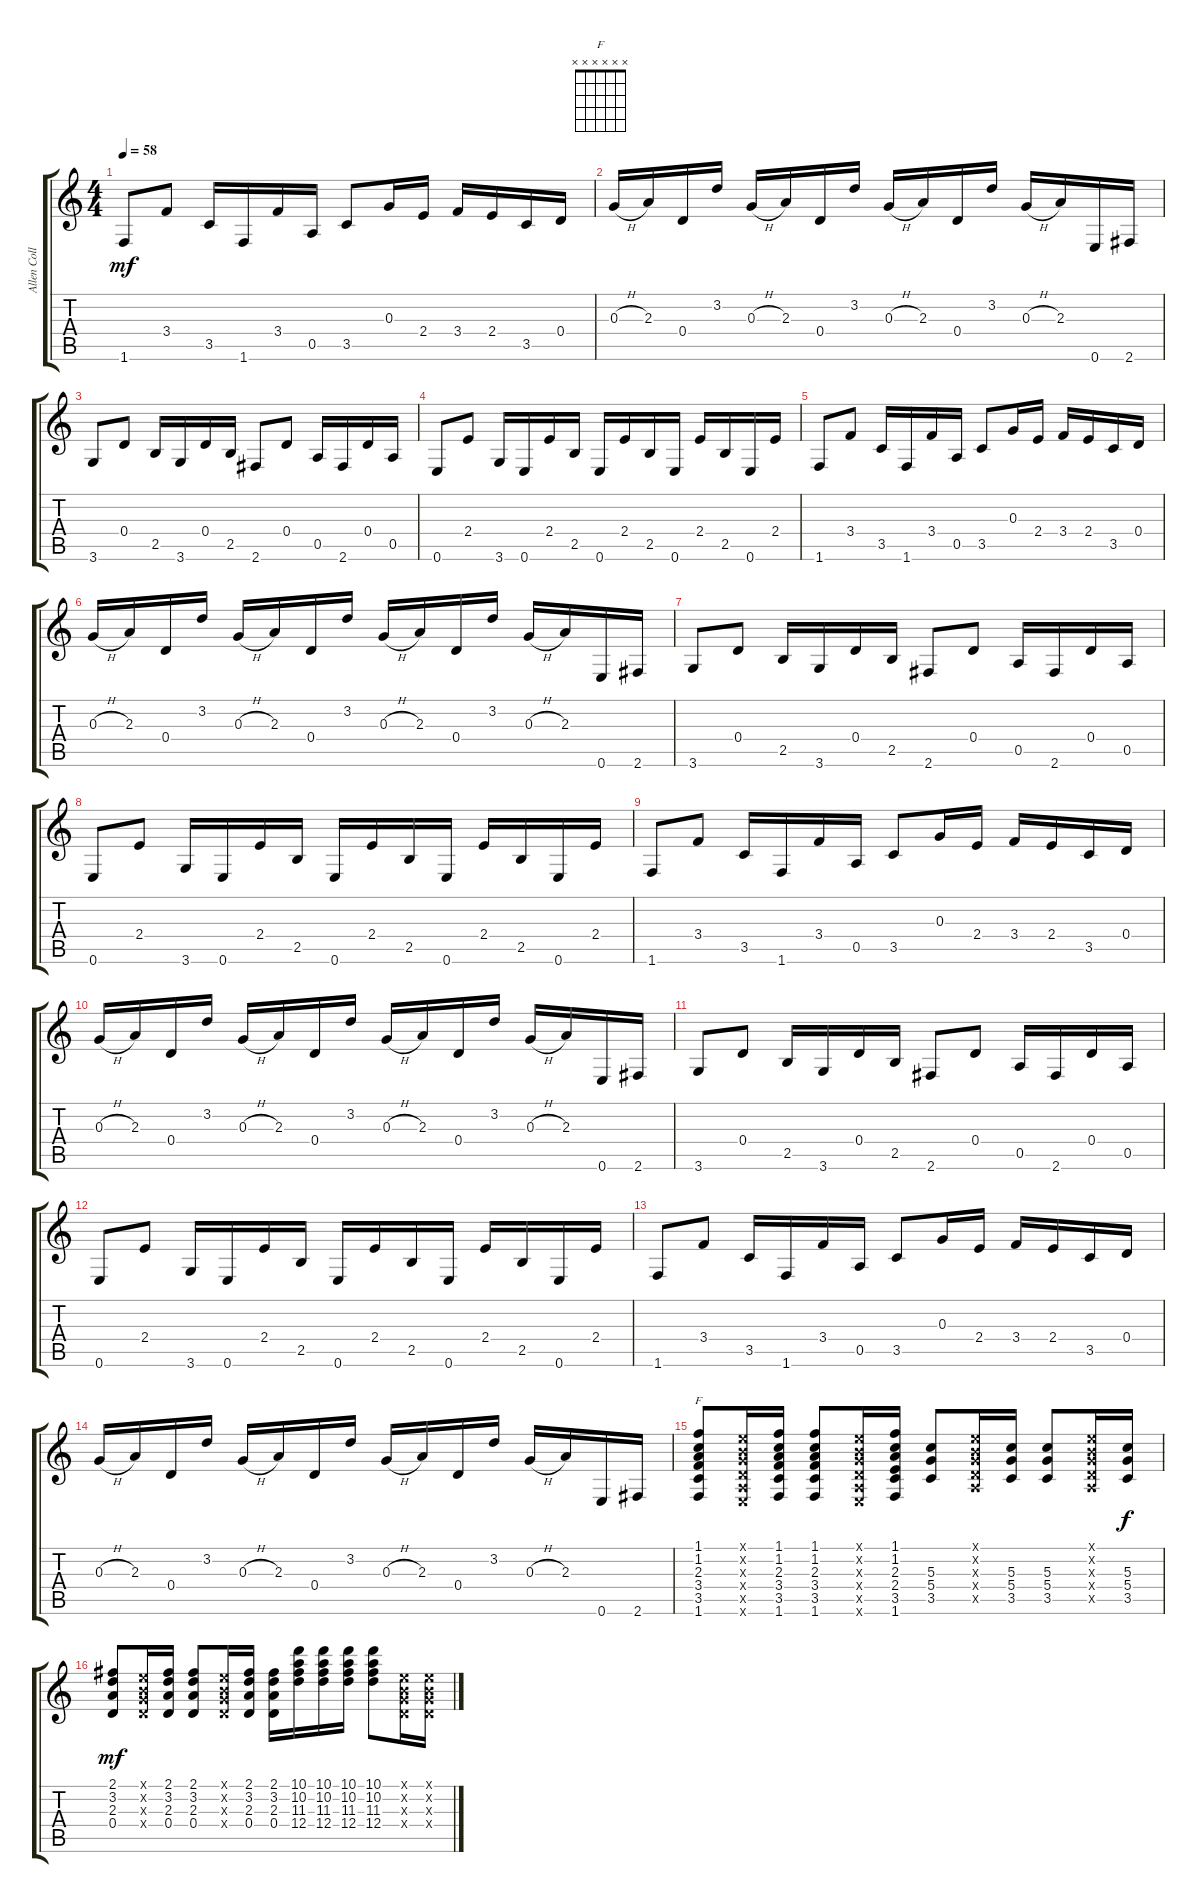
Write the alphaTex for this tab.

\track ("Allen Collins (Clean/Solo Guitar)" "Allen Coll") {instrument overdrivenguitar}
\staff {score tabs}
\tuning (E4 B3 G3 D3 A2 E2) {hide}
\chord ("F" x x x x x x)
\ts (4 4)
\tempo 58
\clef g2
\ks c
1.6.8{dy mf} 3.4.8 3.5.16 1.6.16 3.4.16 0.5.16 3.5.8 0.3.16 2.4.16 3.4.16 2.4.16 3.5.16 0.4.16 |
0.3{h}.16 2.3.16 0.4.16 3.2.16 0.3{h}.16 2.3.16 0.4.16 3.2.16 0.3{h}.16 2.3.16 0.4.16 3.2.16 0.3{h}.16 2.3.16 0.6.16 2.6.16 |
3.6.8 0.4.8 2.5.16 3.6.16 0.4.16 2.5.16 2.6.8 0.4.8 0.5.16 2.6.16 0.4.16 0.5.16 |
0.6.8 2.4.8 3.6.16 0.6.16 2.4.16 2.5.16 0.6.16 2.4.16 2.5.16 0.6.16 2.4.16 2.5.16 0.6.16 2.4.16 |
1.6.8 3.4.8 3.5.16 1.6.16 3.4.16 0.5.16 3.5.8 0.3.16 2.4.16 3.4.16 2.4.16 3.5.16 0.4.16 |
0.3{h}.16 2.3.16 0.4.16 3.2.16 0.3{h}.16 2.3.16 0.4.16 3.2.16 0.3{h}.16 2.3.16 0.4.16 3.2.16 0.3{h}.16 2.3.16 0.6.16 2.6.16 |
3.6.8 0.4.8 2.5.16 3.6.16 0.4.16 2.5.16 2.6.8 0.4.8 0.5.16 2.6.16 0.4.16 0.5.16 |
0.6.8 2.4.8 3.6.16 0.6.16 2.4.16 2.5.16 0.6.16 2.4.16 2.5.16 0.6.16 2.4.16 2.5.16 0.6.16 2.4.16 |
1.6.8 3.4.8 3.5.16 1.6.16 3.4.16 0.5.16 3.5.8 0.3.16 2.4.16 3.4.16 2.4.16 3.5.16 0.4.16 |
0.3{h}.16 2.3.16 0.4.16 3.2.16 0.3{h}.16 2.3.16 0.4.16 3.2.16 0.3{h}.16 2.3.16 0.4.16 3.2.16 0.3{h}.16 2.3.16 0.6.16 2.6.16 |
3.6.8 0.4.8 2.5.16 3.6.16 0.4.16 2.5.16 2.6.8 0.4.8 0.5.16 2.6.16 0.4.16 0.5.16 |
0.6.8 2.4.8 3.6.16 0.6.16 2.4.16 2.5.16 0.6.16 2.4.16 2.5.16 0.6.16 2.4.16 2.5.16 0.6.16 2.4.16 |
1.6.8 3.4.8 3.5.16 1.6.16 3.4.16 0.5.16 3.5.8 0.3.16 2.4.16 3.4.16 2.4.16 3.5.16 0.4.16 |
0.3{h}.16 2.3.16 0.4.16 3.2.16 0.3{h}.16 2.3.16 0.4.16 3.2.16 0.3{h}.16 2.3.16 0.4.16 3.2.16 0.3{h}.16 2.3.16 0.6.16 2.6.16 |
(1.1 1.2 2.3 3.4 3.5 1.6).8{ch "F" instrument overdrivenguitar} (0.1{x} 0.2{x} 0.3{x} 0.4{x} 0.5{x} 0.6{x}).16 (1.1 1.2 2.3 3.4 3.5 1.6).16 (1.1 1.2 2.3 3.4 3.5 1.6).8 (0.1{x} 0.2{x} 0.3{x} 0.4{x} 0.5{x} 0.6{x}).16 (1.1 1.2 2.3 2.4 3.5 1.6).16 (5.3 5.4 3.5).8 (0.1{x} 0.2{x} 0.3{x} 0.4{x} 0.5{x}).16 (5.3 5.4 3.5).16 (5.3 5.4 3.5).8 (0.1{x} 0.2{x} 0.3{x} 0.4{x} 0.5{x}).16 (5.3 5.4 3.5).16{dy f} |
(2.1 3.2 2.3 0.4).8{dy mf} (0.1{x} 0.2{x} 0.3{x} 0.4{x}).16 (2.1 3.2 2.3 0.4).16 (2.1 3.2 2.3 0.4).8 (0.1{x} 0.2{x} 0.3{x} 0.4{x}).16 (2.1 3.2 2.3 0.4).16 (2.1 3.2 2.3 0.4).16 (10.1 10.2 11.3 12.4).16 (10.1 10.2 11.3 12.4).16 (10.1 10.2 11.3 12.4).16 (10.1 10.2 11.3 12.4).8 (0.1{x} 0.2{x} 0.3{x} 0.4{x}).16 (0.1{x} 0.2{x} 0.3{x} 0.4{x}).16
